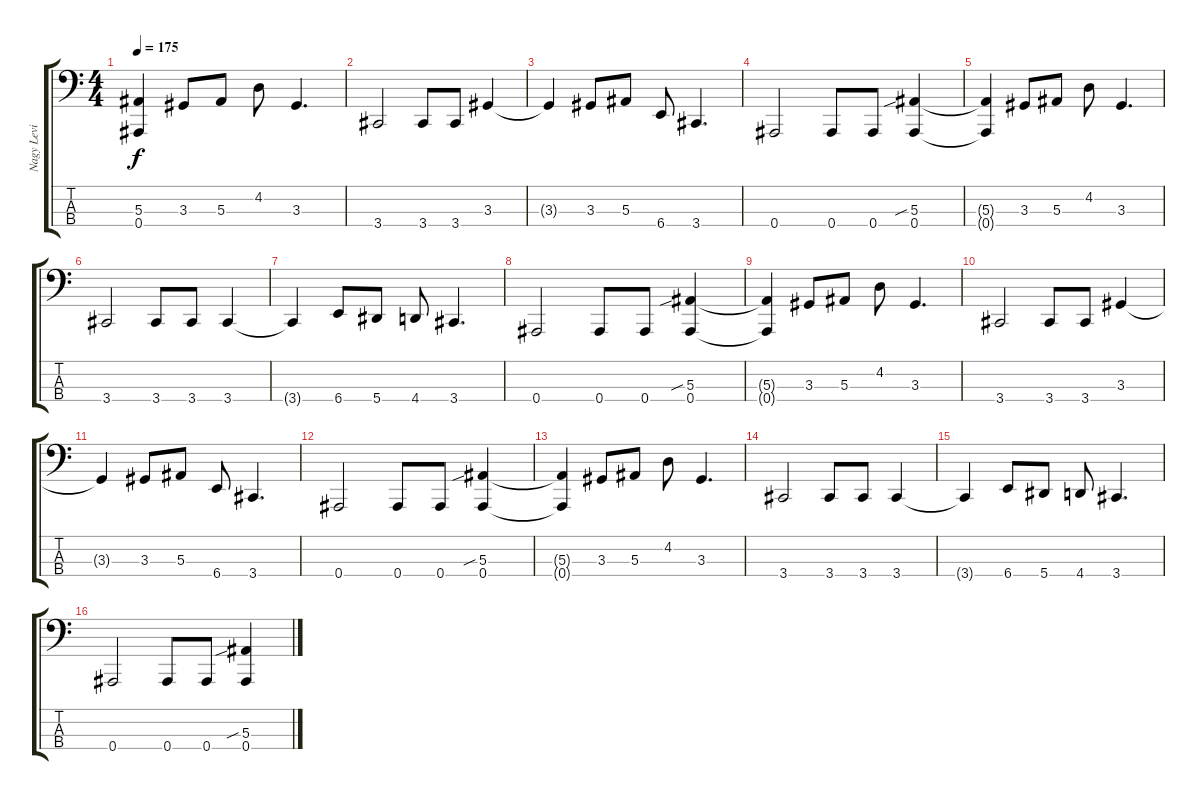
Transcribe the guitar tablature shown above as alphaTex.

\track ("Nagy Levi" "Nagy Levi") {instrument electricbassfinger}
\staff {score tabs}
\tuning (Eb2 Bb1 F1 Bb0) {hide}
\ts (4 4)
\tempo 175
\clef f4
\ks c
(5.3{t} 0.4{t}).4{dy f} 3.3.8 5.3.8 4.2.8 3.3.4{d} |
3.4.2 3.4.8 3.4.8 3.3.4 |
3.3{t}.4 3.3.8 5.3.8 6.4.8 3.4.4{d} |
0.4.2 0.4.8 0.4.8 (5.3{sib} 0.4).4 |
(5.3{t} 0.4{t}).4 3.3.8 5.3.8 4.2.8 3.3.4{d} |
3.4.2 3.4.8 3.4.8 3.4.4 |
3.4{t}.4 6.4.8 5.4.8 4.4.8 3.4.4{d} |
0.4.2 0.4.8 0.4.8 (5.3{sib} 0.4).4 |
(5.3{t} 0.4{t}).4 3.3.8 5.3.8 4.2.8 3.3.4{d} |
3.4.2 3.4.8 3.4.8 3.3.4 |
3.3{t}.4 3.3.8 5.3.8 6.4.8 3.4.4{d} |
0.4.2 0.4.8 0.4.8 (5.3{sib} 0.4).4 |
(5.3{t} 0.4{t}).4 3.3.8 5.3.8 4.2.8 3.3.4{d} |
3.4.2 3.4.8 3.4.8 3.4.4 |
3.4{t}.4 6.4.8 5.4.8 4.4.8 3.4.4{d} |
0.4.2 0.4.8 0.4.8 (5.3{sib} 0.4).4
